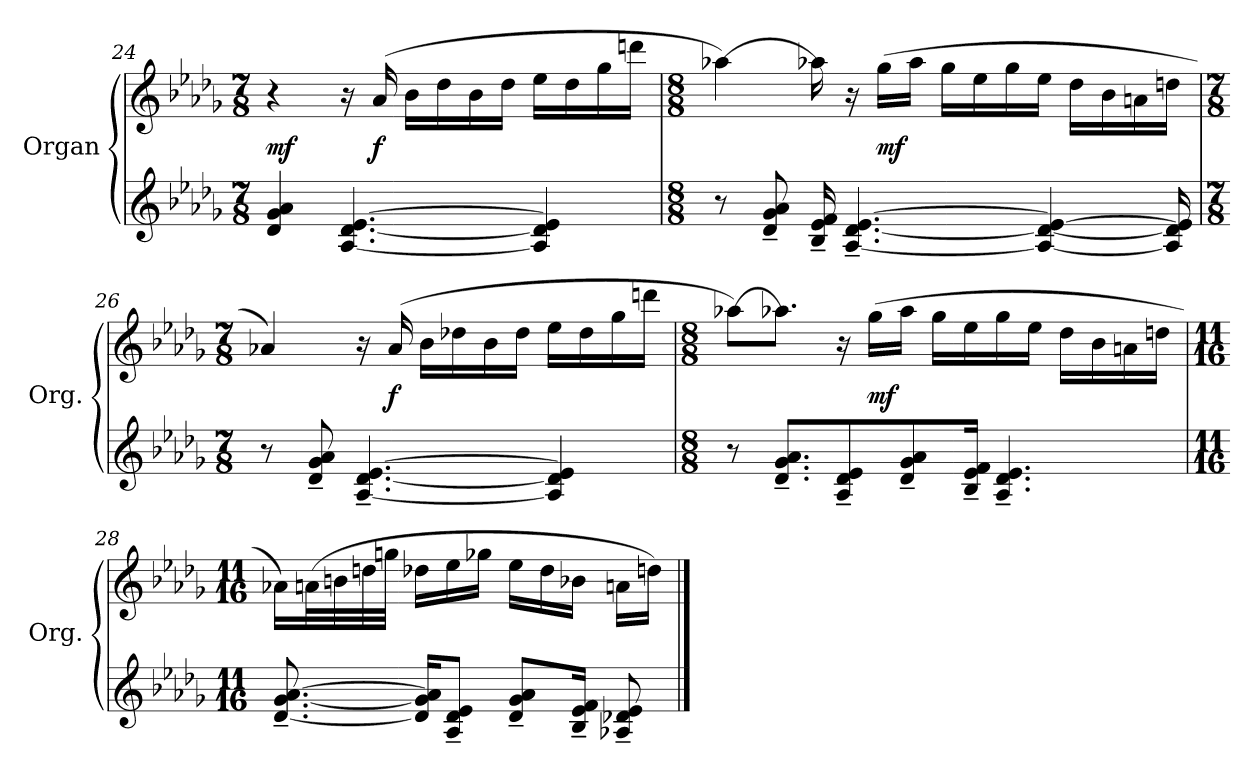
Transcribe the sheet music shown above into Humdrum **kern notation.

**kern	**kern	**dynam
*part1	*part1	*part1
*staff2	*staff1	*staff1/2
*I"Organ	*	*
*I'Org.	*	*
*clefG2	*clefG2	*
*k[b-e-a-d-g-]	*k[b-e-a-d-g-]	*
*D-:	*D-:	*
*M7/8	*M7/8	*
*MM41	*MM41	*
=24	=24	=24
4d- 4g- 4a-	4r	mf
[4.A- [4.d- [4.e-	16r	.
.	(16a-	f
.	16b-LL	.
.	16dd-	.
.	16b-	.
.	16dd-JJ	.
4A-] 4d-] 4e-]	16ee-LL	.
.	16dd-	.
.	16gg-	.
.	16dddnJJ	.
=25	=25	=25
*M8/8	*M8/8	*
8r	[4aa-X)	.
8d-~ 8g-~ 8a-~	.	.
16B-~ 16e-~ 16f~	16aa-X]	.
[4.A-~ [4.d-~ [4.e-~	16r	.
.	(16gg-LL	mf
.	16aa-JJ	.
.	16gg-LL	.
.	16ee-	.
.	16gg-	.
4A-_ 4d-_ 4e-_	16ee-JJ	.
.	16dd-LL	.
.	16b-	.
.	16an	.
16A-] 16d-] 16e-]	16ddnJJ	.
=26	=26	=26
*M7/8	*M7/8	*
8r	4a-X)	.
8d-~ 8g-~ 8a-~	.	.
[4.A-~ [4.d-~ [4.e-~	16r	.
.	(16a-	f
.	16b-LL	.
.	16dd-X	.
.	16b-	.
.	16dd-JJ	.
4A-] 4d-] 4e-]	16ee-LL	.
.	16dd-	.
.	16gg-	.
.	16dddnJJ	.
=27	=27	=27
*M8/8	*M8/8	*
8r	[8aa-XL)	.
8.d-~ 8.g-~ 8.a-~L	8.aa-XJ]	.
8A-~ 8d-~ 8e-~	16r	.
.	(16gg-LL	mf
8d-~ 8g-~ 8a-~	16aa-JJ	.
.	16gg-LL	.
16B-~ 16e-~ 16f~Jk	16ee-	.
4.A-~ 4.d-~ 4.e-~	16gg-	.
.	16ee-JJ	.
.	16dd-LL	.
.	16b-	.
.	16an	.
.	16ddnJJ	.
=28	=28	=28
*M11/16	*M11/16	*
[8.d-~ [8.g-~ [8.a-~	16a-XLL)	.
.	(32anL	.
.	32bn	.
.	32ddn	.
.	32ggnJJJ	.
16d-] 16g-] 16a-]KL	16dd-XLL	.
8A-~ 8d-~ 8e-~J	16ee-	.
.	16gg-XJJ	.
8d-~ 8g-~ 8a-~L	16ee-LL	.
.	16dd-	.
16B-~ 16e-~ 16f~Jk	16b-XJJ	.
8A-X~ 8d-X~ 8e-~	16anLL	.
.	16ddnJJ)	.
==	==	==
*-	*-	*-
